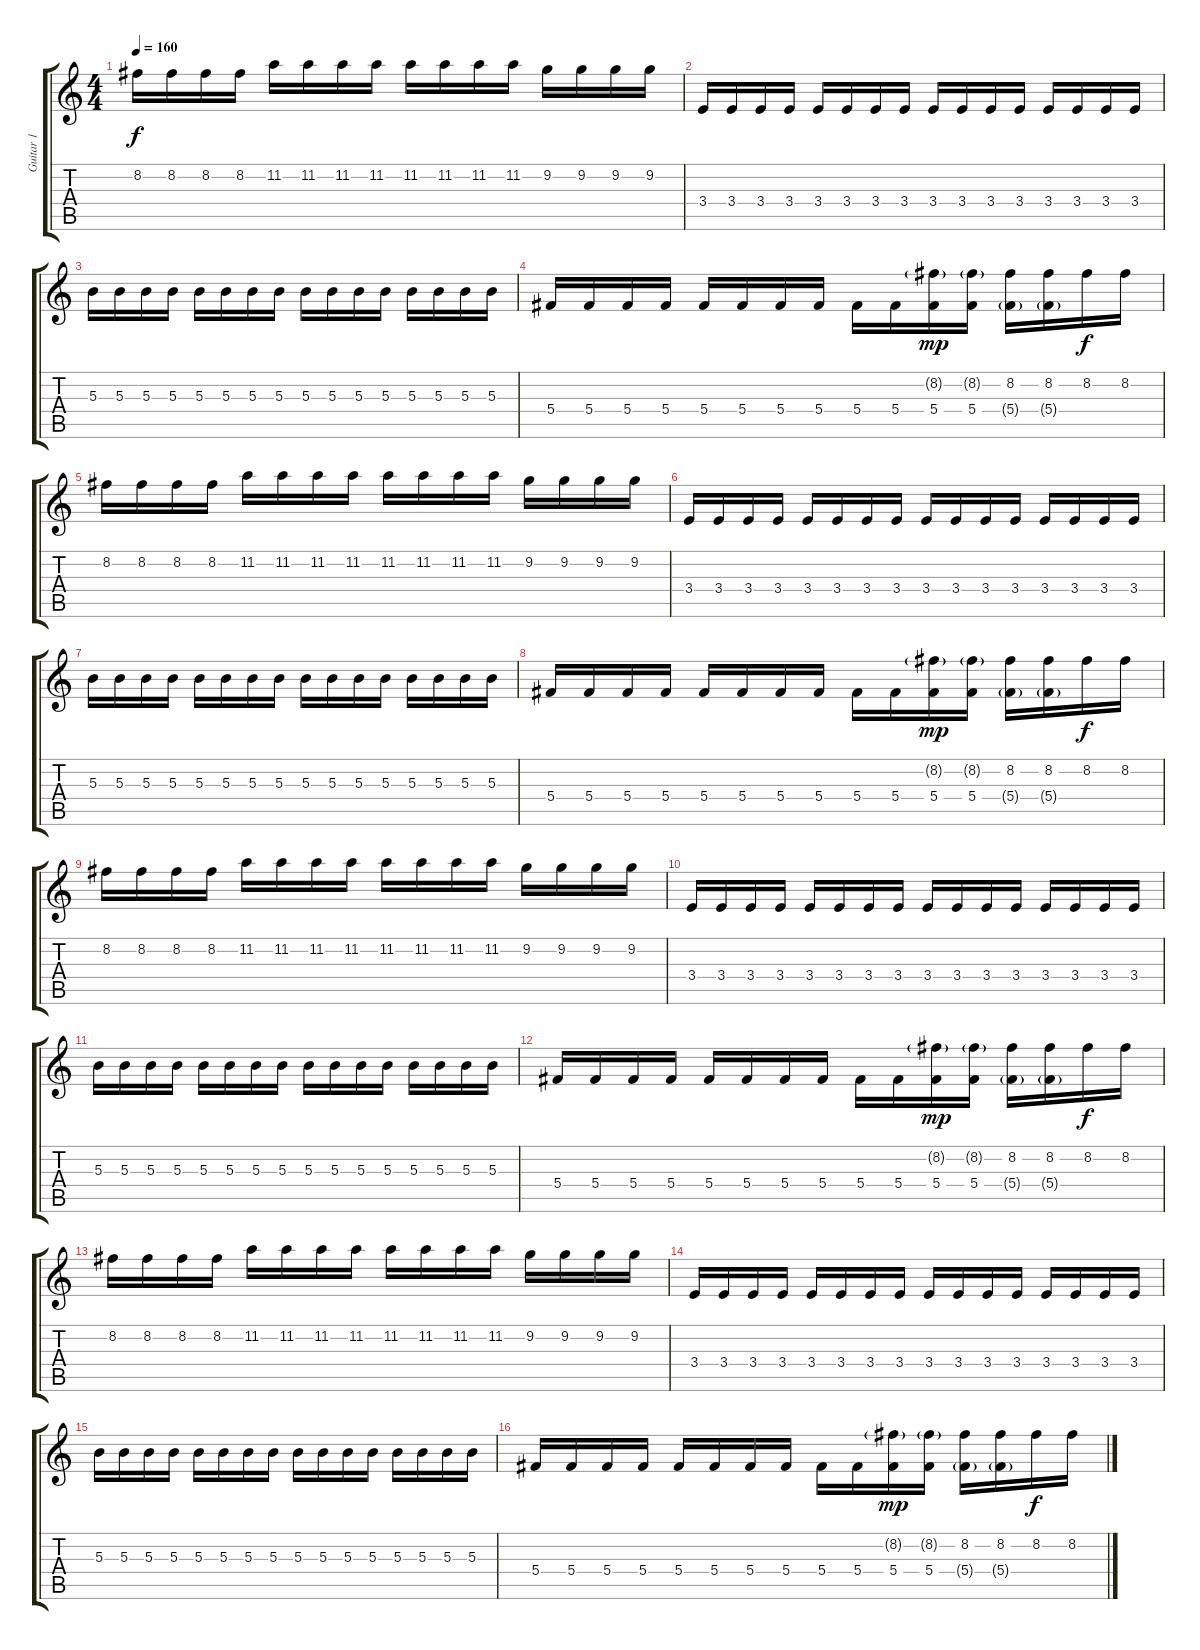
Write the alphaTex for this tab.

\track ("Guitar 1" "Guitar 1") {instrument distortionguitar}
\staff {score tabs}
\tuning (Eb4 Bb3 Gb3 Db3 Ab2 Eb2) {hide}
\ts (4 4)
\tempo 160
\clef g2
\ks c
8.2.16{dy f} 8.2.16 8.2.16 8.2.16 11.2.16 11.2.16 11.2.16 11.2.16 11.2.16 11.2.16 11.2.16 11.2.16 9.2.16 9.2.16 9.2.16 9.2.16 |
3.4.16{txt " "} 3.4.16 3.4.16 3.4.16 3.4.16 3.4.16 3.4.16 3.4.16 3.4.16 3.4.16 3.4.16 3.4.16 3.4.16 3.4.16 3.4.16 3.4.16 |
5.3.16 5.3.16 5.3.16 5.3.16 5.3.16 5.3.16 5.3.16 5.3.16 5.3.16 5.3.16 5.3.16 5.3.16 5.3.16 5.3.16 5.3.16 5.3.16 |
5.4.16 5.4.16 5.4.16 5.4.16 5.4.16 5.4.16 5.4.16 5.4.16 5.4.16 5.4.16 (8.2{g} 5.4).16{dy mp} (8.2{g} 5.4).16 (8.2 5.4{g}).16 (8.2 5.4{g}).16 8.2.16{dy f} 8.2.16 |
8.2.16 8.2.16 8.2.16 8.2.16 11.2.16 11.2.16 11.2.16 11.2.16 11.2.16 11.2.16 11.2.16 11.2.16 9.2.16 9.2.16 9.2.16 9.2.16 |
3.4.16{txt " "} 3.4.16 3.4.16 3.4.16 3.4.16 3.4.16 3.4.16 3.4.16 3.4.16 3.4.16 3.4.16 3.4.16 3.4.16 3.4.16 3.4.16 3.4.16 |
5.3.16 5.3.16 5.3.16 5.3.16 5.3.16 5.3.16 5.3.16 5.3.16 5.3.16 5.3.16 5.3.16 5.3.16 5.3.16 5.3.16 5.3.16 5.3.16 |
5.4.16 5.4.16 5.4.16 5.4.16 5.4.16 5.4.16 5.4.16 5.4.16 5.4.16 5.4.16 (8.2{g} 5.4).16{dy mp} (8.2{g} 5.4).16 (8.2 5.4{g}).16 (8.2 5.4{g}).16 8.2.16{dy f} 8.2.16 |
8.2.16 8.2.16 8.2.16 8.2.16 11.2.16 11.2.16 11.2.16 11.2.16 11.2.16 11.2.16 11.2.16 11.2.16 9.2.16 9.2.16 9.2.16 9.2.16 |
3.4.16{txt " "} 3.4.16 3.4.16 3.4.16 3.4.16 3.4.16 3.4.16 3.4.16 3.4.16 3.4.16 3.4.16 3.4.16 3.4.16 3.4.16 3.4.16 3.4.16 |
5.3.16 5.3.16 5.3.16 5.3.16 5.3.16 5.3.16 5.3.16 5.3.16 5.3.16 5.3.16 5.3.16 5.3.16 5.3.16 5.3.16 5.3.16 5.3.16 |
5.4.16 5.4.16 5.4.16 5.4.16 5.4.16 5.4.16 5.4.16 5.4.16 5.4.16 5.4.16 (8.2{g} 5.4).16{dy mp} (8.2{g} 5.4).16 (8.2 5.4{g}).16 (8.2 5.4{g}).16 8.2.16{dy f} 8.2.16 |
8.2.16 8.2.16 8.2.16 8.2.16 11.2.16 11.2.16 11.2.16 11.2.16 11.2.16 11.2.16 11.2.16 11.2.16 9.2.16 9.2.16 9.2.16 9.2.16 |
3.4.16{txt " "} 3.4.16 3.4.16 3.4.16 3.4.16 3.4.16 3.4.16 3.4.16 3.4.16 3.4.16 3.4.16 3.4.16 3.4.16 3.4.16 3.4.16 3.4.16 |
5.3.16 5.3.16 5.3.16 5.3.16 5.3.16 5.3.16 5.3.16 5.3.16 5.3.16 5.3.16 5.3.16 5.3.16 5.3.16 5.3.16 5.3.16 5.3.16 |
5.4.16 5.4.16 5.4.16 5.4.16 5.4.16 5.4.16 5.4.16 5.4.16 5.4.16 5.4.16 (8.2{g} 5.4).16{dy mp} (8.2{g} 5.4).16 (8.2 5.4{g}).16 (8.2 5.4{g}).16 8.2.16{dy f} 8.2.16
